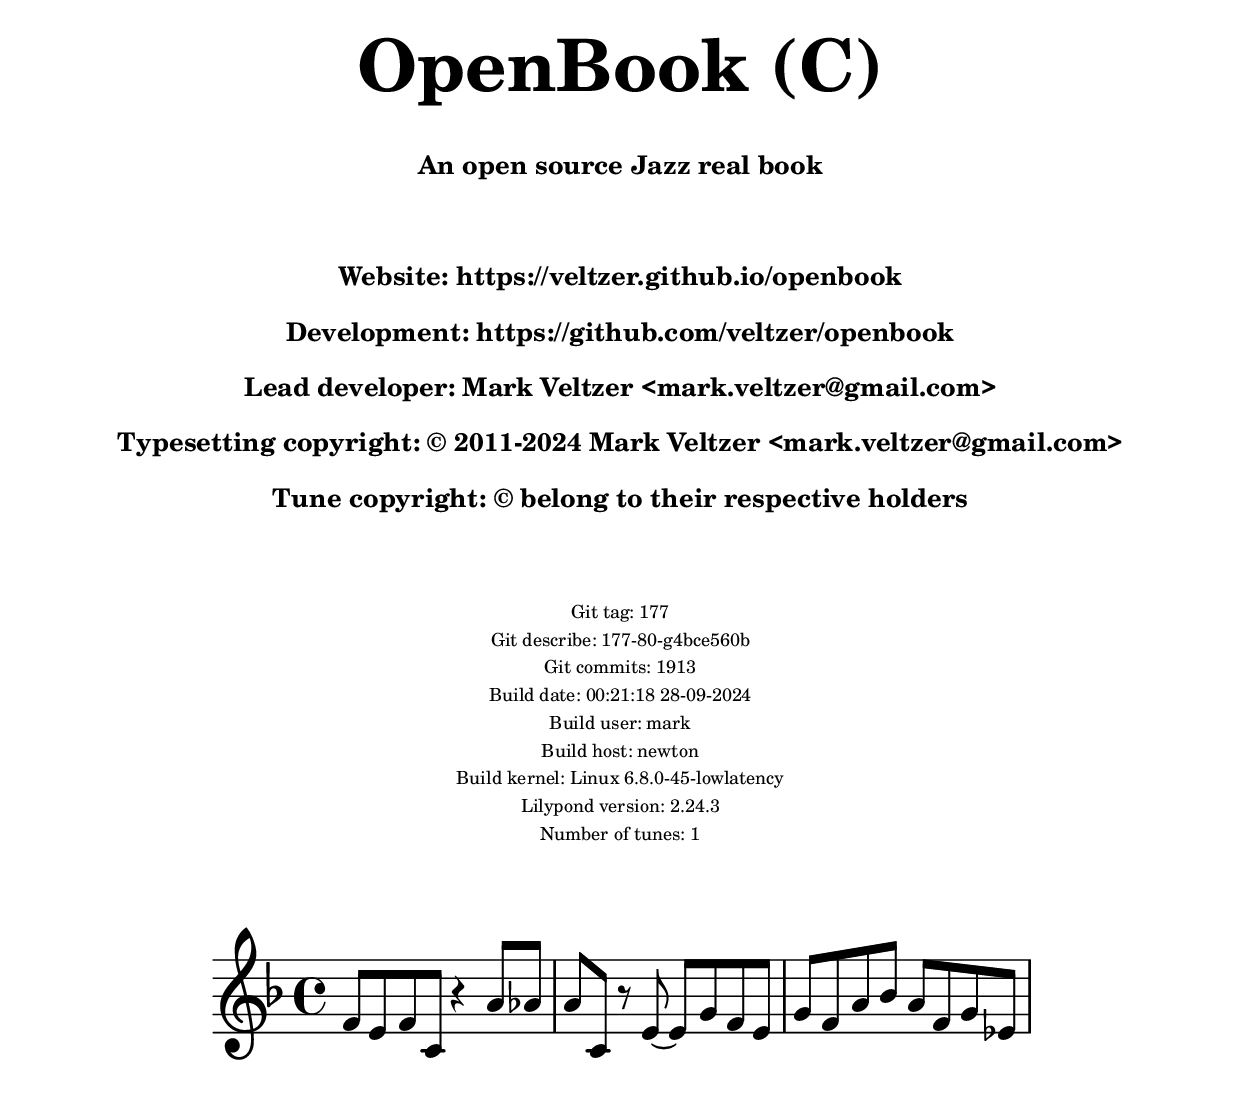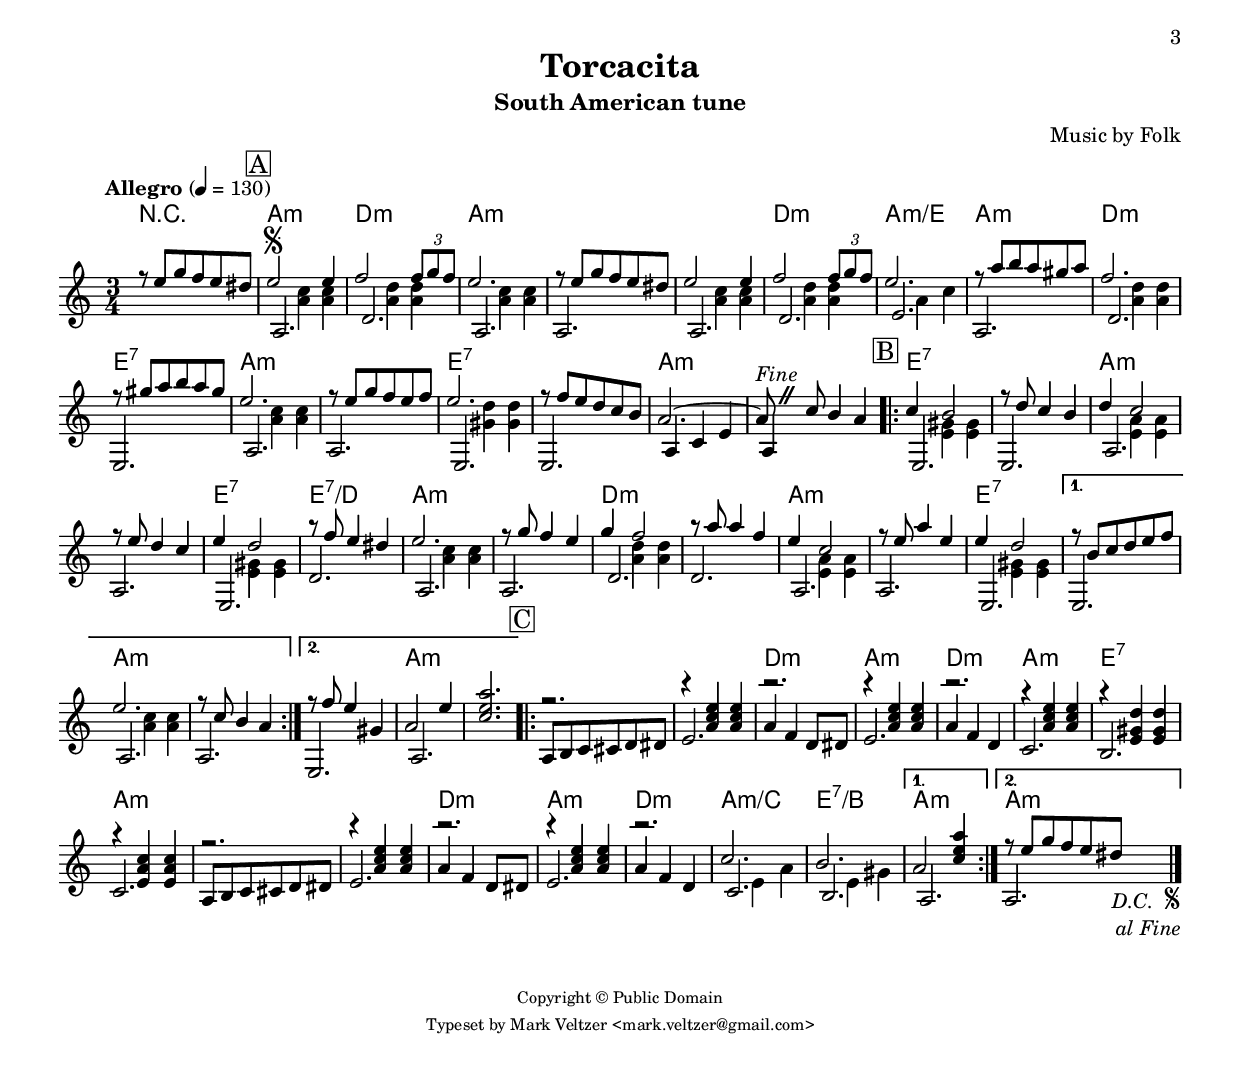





% lets emit the definitions

% end verbatim - this comment is a hack to prevent texinfo.tex
% from choking on non-European UTF-8 subsets

% this version tag will keep me compiling only on this version of lilypond.
%=====================================================================

\version "2.24.3"

% lets define a variable to hold the formatted build date (man 3 strftime):
%date=#(strftime "%T %d-%m-%Y" (localtime (current-time)))
%lilypond_version=#(lilypond-version)

% setting instruments for midi generation (bah - this doesn't work...)
%=====================================================================
%\set ChordNames.midiInstrument = #"acoustic grand"
%\set Staff.midiInstrument = #"flute"
%\set PianoStaff.instrumentName = #"acoustic grand"
% do not show chords unless they change...
%\set chordChanges = ##t

% number of staffs per page (this does not work because of my breaks)
%\paper {
%	system-count = #7
%}

\paper {
	% reduce spaces between systems and the bottom (taken from the lilypond
	% documentation and found the relevant variable)
	% the result of this is that I can fit 8 single staffs in one page
	% which is ideal for Jazz (think 32 bar divided into 8 lines of 4 bars each...).
	% I should really only apply this thing for Jazz tunes but that is a TODO item.
	% default is 4\mm - 3 already causes 8 staffs to take 2 pages
	between-system-padding = 2\mm
	% default is 20\mm
	% between-system-space = 16\mm
	% ragged-last-bottom = ##f
	% ragged-bottom = ##f

	% make lilypond increase the distance of the footer from the bottom of the page
	% it seems that if you don't do something like this you're going to have
	% a real problem seeing the footer in postscript printing....
	%bottom-margin = 2.5\cm

	% from /usr/share/lilypond/2.12.3/ly/titling-init.ly
	% to stop lilypond from printing footers...
	oddFooterMarkup = \markup {}

	% prevent lilypond from printing the headers...

	scoreTitleMarkup = \markup {}
	bookTitleMarkup = \markup {}
}
\layout {
	% don't have the first line indented
	indent = 0.0 \cm
	% don't know what this is (taken from Laurent Martelli...)
	%textheight = 1.5\cm

	\context {
		\Score
		% change the size of the text fonts
		%\override LyricText #'font-family = #'typewriter
		\override LyricText #'font-size = #'-2

		% set the style of the chords to Jazz - I don't see this making any effect
		\override ChordName #'style = #'jazz
		%\override ChordName #'word-space = #2

		% set the chord size and font
		%\override ChordName #'font-series = #'bold
		%\override ChordName #'font-family = #'roman
		%\override ChordName #'font-size = #-1

		% don't show bar numbers (for jazz it makes it too cluttery)
		\remove "Bar_number_engraver"
	}
}
% reduce the font size (taken from the lilypond info documentation, default is 20)
#(set-global-staff-size 17.82)

% There is no need to set the paper size to a4 since it is the default.
% make lilypond use paper of size a4 (Is this the default ?!?)
%#(set-default-paper-size "a4")
%)

% Don't have textedit:// links for every note in the pdf file.
% This reduces the size of the pdf by a lot
\pointAndClickOff

% chord related matters
myChordDefinitions={
	<c ees ges bes des' fes' aes'>-\markup \super {7alt}
	<c e g bes f'>-\markup \super {7sus}
	<c e g bes d f'>-\markup \super {9sus}
	<c e g f'>-\markup \super {sus}
	<c ees ges bes>-\markup { "m" \super { "7 " \flat "5" } }
	<c ees ges beses>-\markup { "dim" \super { "7" } }
	<c ees ges>-\markup { "dim" }
	%<c e g b>-\markup { "maj7" }
	<c e gis bes d'>-\markup { \super { "9 " \sharp "5" } }
	<c e g bes d' a'>-\markup \super {13}
	<c e g bes d' fis'>-\markup { \super { "9 " \sharp "11" } }
}
myChordExceptions=#(append
	(sequential-music-to-chord-exceptions myChordDefinitions #t)
	ignatzekExceptions
)

% some macros to be reused all over
% =====================================================================
myBreak=\break
% do line breaks really matter?
myEndLine=\break
%myEndLine={}
myEndLineVoltaNotLast={}
myEndLineVoltaLast=\break
myEndLineVolta=\break
partBar=\bar "||"
endBar=\bar "|."
startBar=\bar ".|"
startRepeat=\bar "|:"
endRepeat=\bar ":|"
startTune={}
endTune=\bar "|."
myFakeEndLine={}
mySegno=\mark \markup { \musicglyph #"scripts.segno" }
myCoda=\mark \markup { \musicglyph #"scripts.coda" }

% some functions to be reused all over
% =====================================================================
% A wrapper for section markers that allows us to control their formatting

% You can have a circle instead of a box using:
% \mark \markup { \circle #mark }
myMark =
#(define-music-function
	(parser location mark)
	(markup?)
	#{
	\mark \markup { \box #mark }
	#})
myWordMark =
#(define-music-function
	(parser location mark)
	(markup?)
	#{
	\mark \markup { \box #mark }
	#})
% grace that does appoggiatura
%\grace $notes
myGrace = #(define-music-function (parser location notes) (ly:music?) #{ \appoggiatura $notes #})
% grace that does nothing
%myGrace = #(define-music-function (parser location notes) (ly:music?) #{ #})

% this is a macro that * really * breaks lines. You don't really need this since a regular \break will work
% AS LONG AS you have the '\remove Bar_engraver' enabled...
hardBreak={ \bar "" \break }
% a macro to make vertical space
verticalSpace=\markup { \null }

% macros to help in parenthesizing chords
% see the playground area for openbook and http://lilypond.1069038.n5.nabble.com/Parenthesizing-chord-names-td44370.html
#(define (left-parenthesis-ignatzek-chord-names in-pitches bass inversion context) (markup #:line ("(" (ignatzek-chord-names in-pitches bass inversion context))))
#(define (right-parenthesis-ignatzek-chord-names in-pitches bass inversion context) (markup #:line ((ignatzek-chord-names in-pitches bass inversion context) ")")))
#(define (parenthesis-ignatzek-chord-names in-pitches bass inversion context) (markup #:line ("(" (ignatzek-chord-names in-pitches bass inversion context) ")")))
LPC = { \once \set chordNameFunction = #left-parenthesis-ignatzek-chord-names }
RPC = { \once \set chordNameFunction = #right-parenthesis-ignatzek-chord-names }
OPC = { \once \set chordNameFunction = #parenthesis-ignatzek-chord-names }

% some macros for marking parts of jazz tunes
% =====================================================================
startSong={}
% If we want endings of parts to be denoted by anything we need
% to find a smarter function that this since this will tend
% to make other things disapper (repeat markings etc)
%endSong=\bar "|."
endSong={}
startPart={}
% If we want endings of parts to be denoted by anything we need
% to find a smarter function that this since this will tend
% to make other things disapper (repeat markings etc)
% endPart=\bar "||"
endPart={}
startChords={
	% this causes chords that do not change to disappear...
	\set chordChanges = ##t
	% use my own chord exceptions
	\set chordNameExceptions = #myChordExceptions
}
endChords={}


% lets always include guitar definitions
\include "predefined-guitar-fretboards.ly"

% book header
%\book {
	% this is the title page
	\bookpart {
		\markup {
			\column {
				\null
				\null
				\null
				\null
				\null
				\null
				\null
				\null
				\null
				\null
				\fill-line { \fontsize #11 \bold "OpenBook (C)"}
				\null
				\null
				\fill-line { \larger \larger \bold "An open source Jazz real book" }
				\null
				\null
				\null
				\fill-line {
					\huge \bold \concat {
						"Website: "
						\with-url #"https://veltzer.github.io/openbook" https://veltzer.github.io/openbook
					}
				}
				\null
				\fill-line {
					\huge \bold \concat {
						"Development: "
						\with-url #"https://github.com/veltzer/openbook" https://github.com/veltzer/openbook
					}
				}
				\null
				\fill-line {
					\huge \bold \concat {
						"Lead developer: Mark Veltzer "
						"<" \with-url #"mailto:mark.veltzer@gmail.com" mark.veltzer@gmail.com ">"
					}
				}
				\null
				\fill-line {
					\huge \bold \concat {
						"Typesetting copyright: © 2011-"
						2024
						" Mark Veltzer "
						"<" \with-url #"mailto:mark.veltzer@gmail.com" mark.veltzer@gmail.com ">"
					}
				}
				\null
				\fill-line { \huge \bold "Tune copyright: © belong to their respective holders" }
				\null
				\null
				\null
				\fill-line { \small "Git tag: 177" }
				\fill-line { \small "Git describe: 177-80-g4bce560b" }
				\fill-line { \small "Git commits: 1913" }
				\fill-line { \small "Build date: 00:21:18 28-09-2024" }
				\fill-line { \small "Build user: mark" }
				\fill-line { \small "Build host: newton" }
				\fill-line { \small "Build kernel: Linux 6.8.0-45-lowlatency" }
				\fill-line { \small "Lilypond version: 2.24.3" }
				\fill-line { \small "Number of tunes: 1" }
				\null
				\null
				\null
			}
		}
		\score {
			<<
				\new Staff="Melody" {
					\new Voice="Voice"
					\relative c' {
						\time 4/4
						\key f \major
						\set fontSize = #-3
						f8 e f c r4 a'8 aes | a c, r e~ e g f e | g f a bes a f g ees
					}
				}
			>>
			\layout {
				#(layout-set-staff-size 35)
				indent = 2.6\cm
			}
		}
	}

\markuplist \table-of-contents
\pageBreak

% from here everything needs to go into a loop

% include anything the user wants before the bookpart starts



PartChords=\chordmode {
	\startSong
	\startChords

	% there is no need to worry about which instrument plays the chords
	% since they will not be heard...

	r2. |

	a:m | d:m | a2.*2:m | \myFakeEndLine
	a2.:m | d:m | a:m/e | a:m | \myFakeEndLine
	d:m | e:7 | a2.*2:m | \myFakeEndLine
	e:7 | a:m | \myFakeEndLine

	\repeat volta 2 {
		e2.*2:7 | a:m | \myFakeEndLine
		e2.:7 | e:7/d | a2.*2:m | \myFakeEndLine
		d:m | a:m | \myFakeEndLine
		e2.:7 |
	} \alternative {
		{ e2.:7 | a2.*2:m | }
		{ e2.:7 | a2.*2:m | }
	} \myFakeEndLine

	\repeat volta 2 {
		a2.*2:m | d2.:m | a:m | \myFakeEndLine
		d:m | a:m | e:7 | a:m | \myFakeEndLine
		a2.*2:m | d2.:m | a:m | \myFakeEndLine
		d:m | a:m/c | e:7/b |
	} \alternative {
		{ a:m | }
		{ a:m | }
	} \myFakeEndLine

	\endChords
	\endSong
}

PartHighVoice=\relative c' {

	\tempo "Allegro" 4 = 130
	\time 3/4
	\key c \major

	% this is to let lily know that this is voice one
	\voiceOne

	r8 e' g f e dis |

	\myMark "A"
	e2\segno e4 | f2 \tuplet 3/2 {f8 g f} | e2. | r8 e g f e dis | \myFakeEndLine
	e2 e4 | f2 \tuplet 3/2 {f8 g f} | e2. | r8 a b a gis a | \myFakeEndLine
	f2. | r8 gis a b a gis | e2. | r8 e g f e f | \myFakeEndLine
	e2. | r8 f e d c b | a2. ~ | a8-\markup { \italic "Fine" }
	\override BreathingSign.text = \markup {
		\musicglyph #"scripts.caesura.straight"
	}
	\breathe
	c b4 a | \myFakeEndLine

	\myMark "B"
	\repeat volta 2 {
		c4 b2 | r8 d c4 b | d c2 | r8 e d4 c | \myFakeEndLine
		e d2 | r8 f e4 dis | e2. | r8 g f4 e | \myFakeEndLine
		g f2 | r8 a a4 f | e c2 | r8 e a4 e | \myFakeEndLine
		e d2 |
	} \alternative {
		{ r8 b c d e f | e2. | r8 c b4 a | }
		{ r8 f' e4 gis, | a2 e'4 | <c e a>2. | }
	} \myFakeEndLine

	\myMark "C"
	\repeat volta 2 {
		r2. | r4 <a c e> <a c e> | r2. | r4 <a c e> <a c e> | \myFakeEndLine
		r2. | r4 <a c e> <a c e> | r4 <e gis d'> <e gis d'> | r4 <e a c> <e a c> | \myFakeEndLine
		r2. | r4 <a c e> <a c e> | r2. | r4 <a c e> <a c e> | \myFakeEndLine
		r2. | c | b |
	} \alternative {
		{ a2 <c e a>4 | }
		{ r8 e g f e dis_\markup {
			\center-column {
				\line
				{ \italic "D.C. "
				\tiny \raise #1
				\musicglyph #"scripts.segno"
				}
				\italic " al Fine"
			}
		} | }
	} \myFakeEndLine

	\endTune
}

PartMidVoice=\relative c' {
	\time 3/4

	% this is to let lily know that this is voice one
	\voiceTwo

	s2. |

	s4 <a' c> <a c> | s <a d> <a d> | s <a c> <a c> | s2. |
	s4 <a c> <a c> | s <a d> <a d> | s a c | s2. |
	s4 <a d> <a d> | s2. | s4 <a c> <a c> | s2. |
	s4 <gis d'> <gis d'> | s2. | s | s |

	\repeat volta 2 {
		s4 <e gis> <e gis> | s2. | s4 <e a> <e a> | s2. |
		s4 <e gis> <e gis> | s2. | s4 <a c> <a c> | s2. |
		s4 <a d> <a d> | s2. | s4 <e a> <e a> | s2. |
		s4 <e gis> <e gis> |
	} \alternative {
		{ s2. | s4 <a c> <a c> | s2. | }
		{ s2. | s2. | s2. | }
	}

	\repeat volta 2 {
		s2. | s2. | s2. | s2. |
		s2. | s2. | s2. | s2. |
		s2. | s2. | s2. | s2. |
		s2. | s4 e a | s e gis |
	} \alternative {
		{ s2. | }
		{ s2. | }
	}
}

PartLowVoice=\relative c' {
	\time 3/4

	% this is to let lily know that this is voice one
	\voiceThree

	s2. |

	a2. | d | a | a |
	a | d | e | a, |
	d | e, | a | a |
	e | e | a4 c e | a, s s |

	\repeat volta 2 {
		e2. | e | a | a |
		e | d' | a | a |
		d | d | a | a |
		e |
	} \alternative {
		{ e | a | a | }
		{ e | a | s | }
	}

	\repeat volta 2 {
		a8 b c cis d dis | e2. | a4 f d8 dis | e2. |
		a4 f d | c2. | b | c |
		a8 b c cis d dis | e2. | a4 f d8 dis | e2. |
		a4 f d | c2. | b |
	} \alternative {
		{ a | }
		{ a | }
	}
}



\bookpart {

% this causes the variables to be defined...











% now play with the variables that depend on language



% calculate the tag line


% calculate the typesetby




\tocItem \markup "Torcacita / Folk"





% taken from "/usr/share/lilypond/2.12.3/ly/titling-init.ly"
\markup {
	\column {
		\override #'(baseline-skip . 3.5)
		\column {
			\huge \larger \bold
			\fill-line { \larger "Torcacita" }
			\fill-line { \large \smaller \bold \larger "South American tune" }
			\fill-line {
				""
				"Music by Folk"
			}
			\fill-line {
				""
			}
		}
	}
}
\noPageBreak






% score for printing
\score {
	<<
		\new ChordNames="Partchords" \PartChords
		\new Staff="Melody" <<
			\new Voice="highvoice" \PartHighVoice
			\new Voice="midvoice" \PartMidVoice
			\new Voice="lowvoice" \PartLowVoice
		>>
	>>
	\layout {
	}
}


\noPageBreak
\markup \column {
	% just a little space
	\null
	\fill-line {
		\smaller \smaller { "Copyright © Public Domain" }
	}
	\fill-line {
		\smaller \smaller { "Typeset by Mark Veltzer <mark.veltzer@gmail.com>" }
	}
}



}


% book footer
%}
